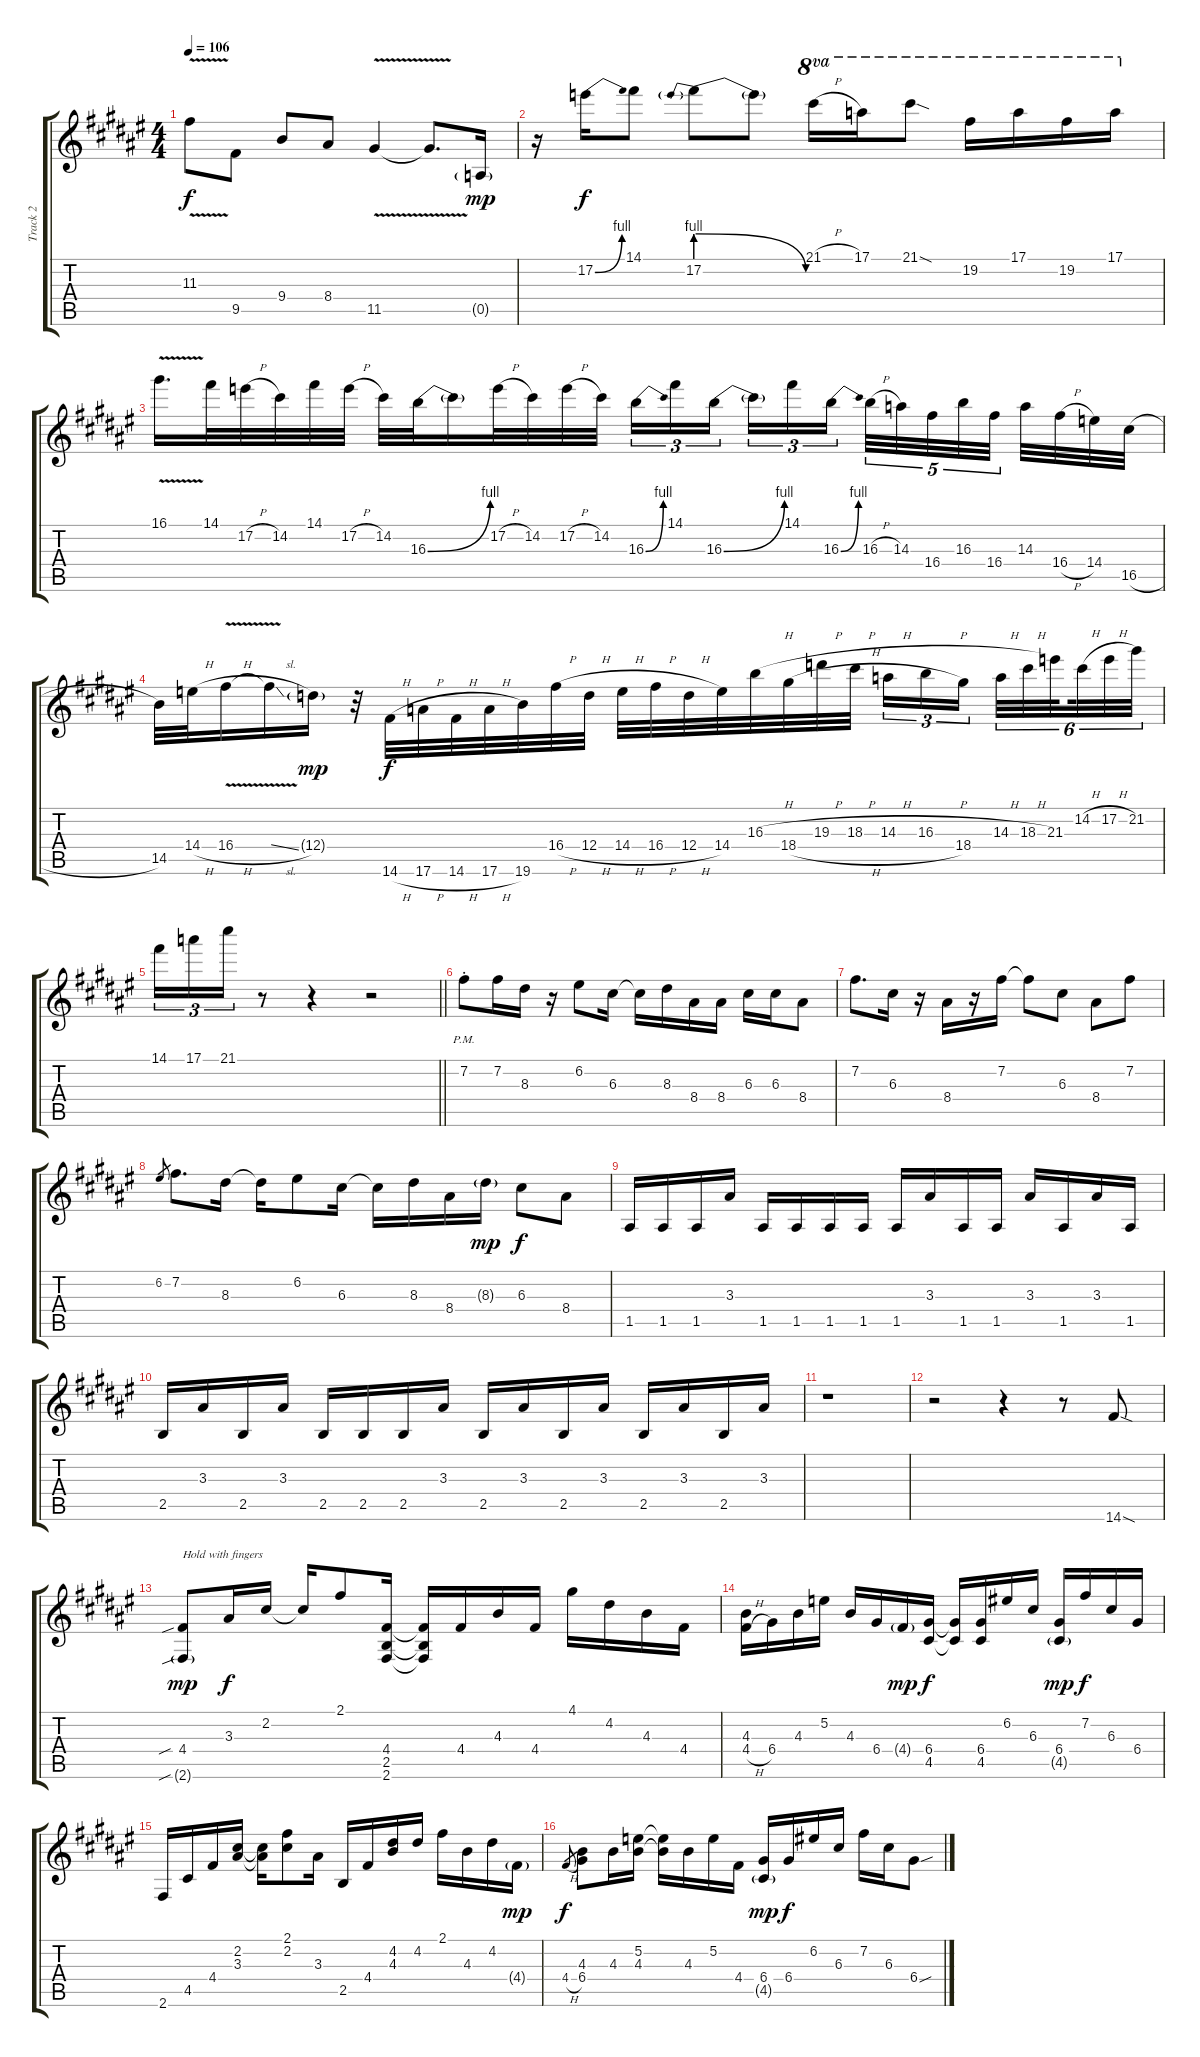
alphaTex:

\track ("Track 2" "Track 2") {instrument overdrivenguitar}
\staff {score tabs}
\tuning (E4 B3 G3 D3 A2 E2) {hide}
\ts (4 4)
\tempo 106
\clef g2
\ks f#
11.3{v}.8{dy f} 9.5.8 9.4.8 8.4.8 11.5{v}.4 11.5{t}.8{d} 0.5{g}.16{dy mp} |
r.16 17.2{be (bend 0 0 60 4)}.16{dy f} 14.1.8 17.2{be (prebendrelease 0 4 60 0)}.8 17.2{t}.8 21.1{h}.16{ot 8va} 17.1.16{ot 8va} 21.1{sod}.8{ot 8va} 19.2.16{ot 8va} 17.1.16{ot 8va} 19.2.16{ot 8va} 17.1.16{ot 8va} |
16.1{v}.16{d} 14.1.32 17.2{h}.32 14.2.32 14.1.32 17.2{h}.32 14.2.32 16.3{be (bend 0 0 60 4)}.32 16.3{t}.16 17.2{h}.32 14.2.32 17.2{h}.32 14.2.32 16.3{be (bend 0 0 60 4)}.16{tu (3 2)} 14.1.16{tu (3 2)} 16.3{be (bend 0 0 60 4)}.16{tu (3 2) beam splitsecondary} 16.3{t}.16{tu (3 2)} 14.1.16{tu (3 2)} 16.3{be (bend 0 0 60 4)}.16{tu (3 2)} 16.3{h}.32{tu (5 4)} 14.3.32{tu (5 4)} 16.4.32{tu (5 4)} 16.3.32{tu (5 4)} 16.4.32{tu (5 4) beam splitsecondary} 14.3.32 16.4{h}.32 14.4.32 16.5{h}.32 |
14.5.32 14.4{h}.32 16.4{v h}.16 16.4{sl t}.16 12.4{g}.16{dy mp} r.32 14.6{h}.32{dy f} 17.6{h}.32 14.6{h}.32 17.6{h}.32 19.6.32 16.4{h}.32 12.4{h}.32 14.4{h}.32 16.4{h}.32 12.4{h}.32 14.4.32 16.3{h}.32 18.4{h}.32 19.3{h}.32 18.3{h}.32 14.3{h}.16{tu (3 2)} 16.3{h}.16{tu (3 2)} 18.4.16{tu (3 2) beam splitsecondary} 14.3{h}.32{tu (6 4)} 18.3{h}.32{tu (6 4)} 21.3.32{tu (6 4) beam splitsecondary} 14.2{h}.32{tu (6 4)} 17.2{h}.32{tu (6 4)} 21.2.32{tu (6 4)} |
\barLineRight lightlight
14.1.16{tu (3 2)} 17.1.16{tu (3 2)} 21.1.16{tu (3 2)} r.8 r.4 r.2 |
7.2{pm st}.8 7.2.16 8.3.16 r.16 6.2.8 6.3.16 6.3{t}.16 8.3.16 8.4.16 8.4.16 6.3.16 6.3.16 8.4.8 |
7.2.8{d} 6.3.16 r.16 8.4.16 r.16 7.2.16 7.2{t}.8 6.3.8 8.4.8 7.2.8 |
6.2.8{gr} 7.2.8{d} 8.3.16 8.3{t}.16 6.2.8 6.3.16 6.3{t}.16 8.3.16 8.4.16 8.3{g}.16{dy mp} 6.3.8{dy f} 8.4.8 |
1.5.16 1.5.16 1.5.16 3.3.16 1.5.16 1.5.16 1.5.16 1.5.16 1.5.16 3.3.16 1.5.16 1.5.16 3.3.16 1.5.16 3.3.16 1.5.16 |
2.5.16 3.3.16 2.5.16 3.3.16 2.5.16 2.5.16 2.5.16 3.3.16 2.5.16 3.3.16 2.5.16 3.3.16 2.5.16 3.3.16 2.5.16 3.3.16 |
r.1 |
r.2 r.4 r.8 14.6{sod}.8 |
(4.4{sib} 2.6{sib g}).8{txt "Hold with fingers" dy mp} 3.3.16{dy f} 2.2.16 2.2{t}.16 2.1.8 (4.4 2.5 2.6).16 (4.4{t} 2.5{t} 2.6{t}).16 4.4.16 4.3.16 4.4.16 4.1.16 4.2.16 4.3.16 4.4.16 |
(4.3 4.4{h}).16 6.4.16 4.3.16 5.2.16 4.3.16 6.4.16 4.4{g}.16{dy mp} (6.4 4.5).16{dy f} (6.4{t} 4.5{t}).16 (6.4 4.5).16 6.2.16 6.3.16 (6.4 4.5{g}).16{dy mp} 7.2.16{dy f} 6.3.16 6.4.16 |
2.6.16 4.5.16 4.4.16 (2.2 3.3).16 (2.2{t} 3.3{t}).16 (2.1 2.2).8 3.3.16 2.5.16 4.4.16 (4.2 4.3).16 4.2.16 2.1.16 4.3.16 4.2.16 4.4{g}.16{dy mp} |
4.4{h}.8{gr dy f} (4.3 6.4).8 4.3.16 (5.2 4.3).16 (5.2{t} 4.3{t}).16 4.3.16 5.2.16 4.4.16 (6.4 4.5{g}).16{dy mp} 6.4.16{dy f} 6.2.16 6.3.16 7.2.16 6.3.16 6.4{sou}.8
